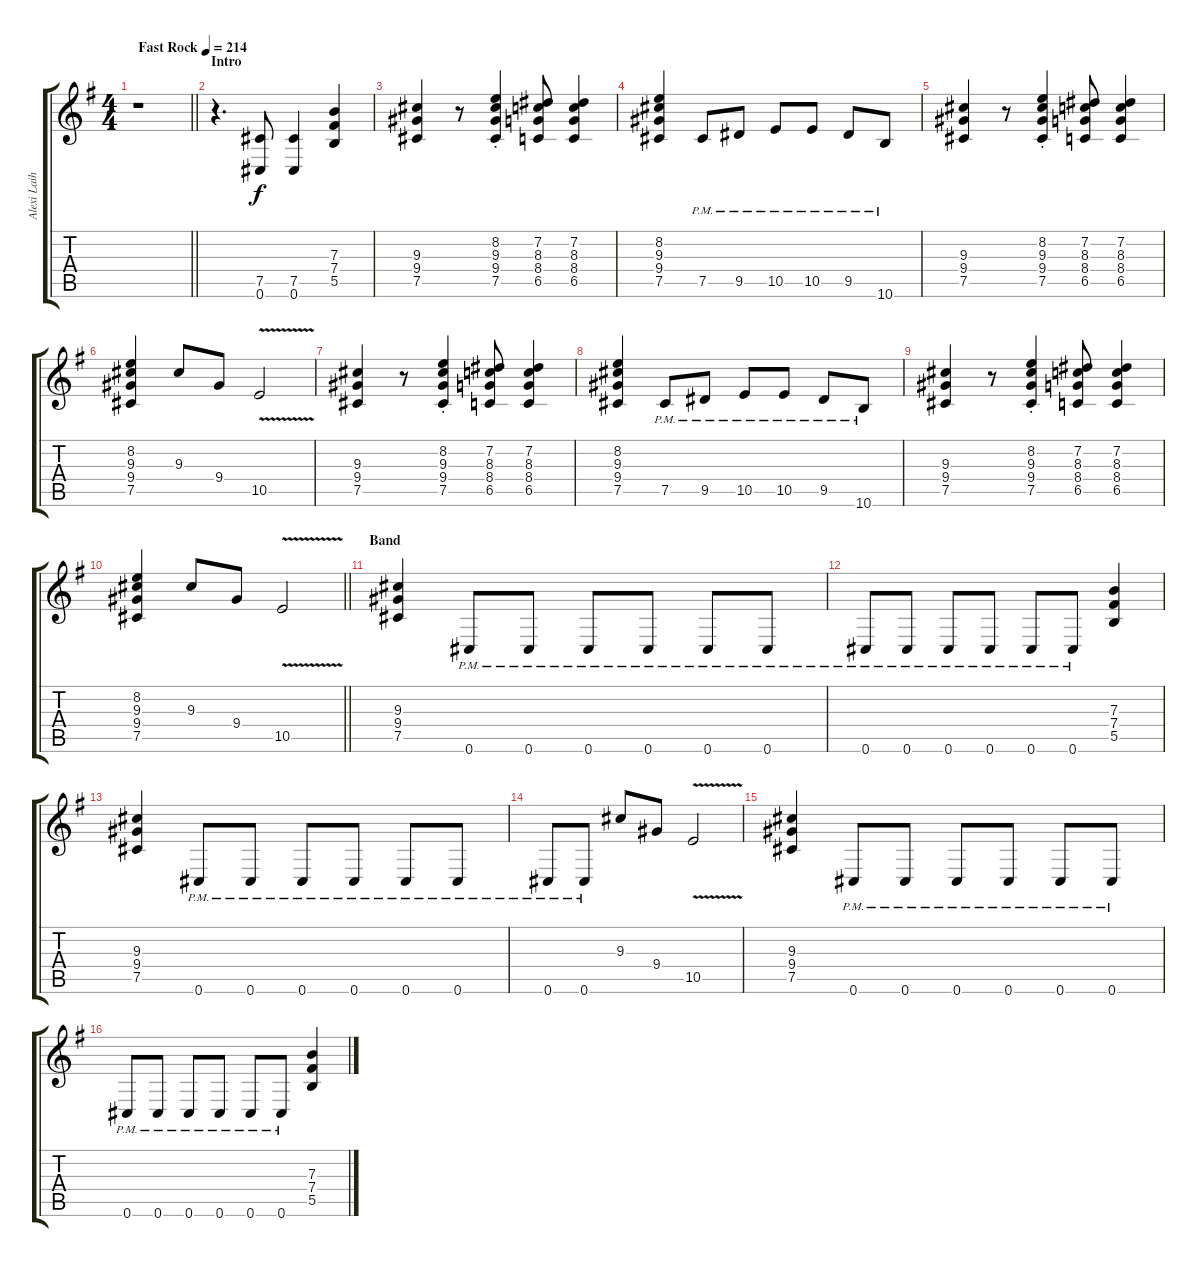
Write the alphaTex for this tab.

\track ("Alexi Laiho" "Alexi Laih") {instrument distortionguitar}
\staff {score tabs}
\tuning (Db4 Ab3 E3 B2 Gb2 Db2) {hide}
\ts (4 4)
\tempo (214 "Fast Rock")
\clef g2
\barLineRight lightlight
\ks g
r.1{dy f instrument distortionguitar} |
\section ("" "Intro")
r.4{d} (7.5 0.6).8 (7.5 0.6).4 (7.3 7.4 5.5).4 |
(9.3 9.4 7.5).4 r.8 (8.2{st} 9.3{st} 9.4{st} 7.5{st}).4 (7.2 8.3 8.4 6.5).8 (7.2 8.3 8.4 6.5).4 |
(8.2 9.3 9.4 7.5).4 7.5{pm}.8 9.5{pm}.8 10.5{pm}.8 10.5{pm}.8 9.5{pm}.8 10.6{pm}.8 |
(9.3 9.4 7.5).4 r.8 (8.2{st} 9.3{st} 9.4{st} 7.5{st}).4 (7.2 8.3 8.4 6.5).8 (7.2 8.3 8.4 6.5).4 |
(8.2 9.3 9.4 7.5).4 9.3.8 9.4.8 10.5{v}.2 |
(9.3 9.4 7.5).4 r.8 (8.2{st} 9.3{st} 9.4{st} 7.5{st}).4 (7.2 8.3 8.4 6.5).8 (7.2 8.3 8.4 6.5).4 |
(8.2 9.3 9.4 7.5).4 7.5{pm}.8 9.5{pm}.8 10.5{pm}.8 10.5{pm}.8 9.5{pm}.8 10.6{pm}.8 |
(9.3 9.4 7.5).4 r.8 (8.2{st} 9.3{st} 9.4{st} 7.5{st}).4 (7.2 8.3 8.4 6.5).8 (7.2 8.3 8.4 6.5).4 |
\barLineRight lightlight
(8.2 9.3 9.4 7.5).4 9.3.8 9.4.8 10.5{v}.2 |
\section ("" "Band")
(9.3 9.4 7.5).4 0.6{pm}.8 0.6{pm}.8 0.6{pm}.8 0.6{pm}.8 0.6{pm}.8 0.6{pm}.8 |
0.6{pm}.8 0.6{pm}.8 0.6{pm}.8 0.6{pm}.8 0.6{pm}.8 0.6{pm}.8 (7.3 7.4 5.5).4 |
(9.3 9.4 7.5).4 0.6{pm}.8 0.6{pm}.8 0.6{pm}.8 0.6{pm}.8 0.6{pm}.8 0.6{pm}.8 |
0.6{pm}.8 0.6{pm}.8 9.3.8 9.4.8 10.5{v}.2 |
(9.3 9.4 7.5).4 0.6{pm}.8 0.6{pm}.8 0.6{pm}.8 0.6{pm}.8 0.6{pm}.8 0.6{pm}.8 |
0.6{pm}.8 0.6{pm}.8 0.6{pm}.8 0.6{pm}.8 0.6{pm}.8 0.6{pm}.8 (7.3 7.4 5.5).4
